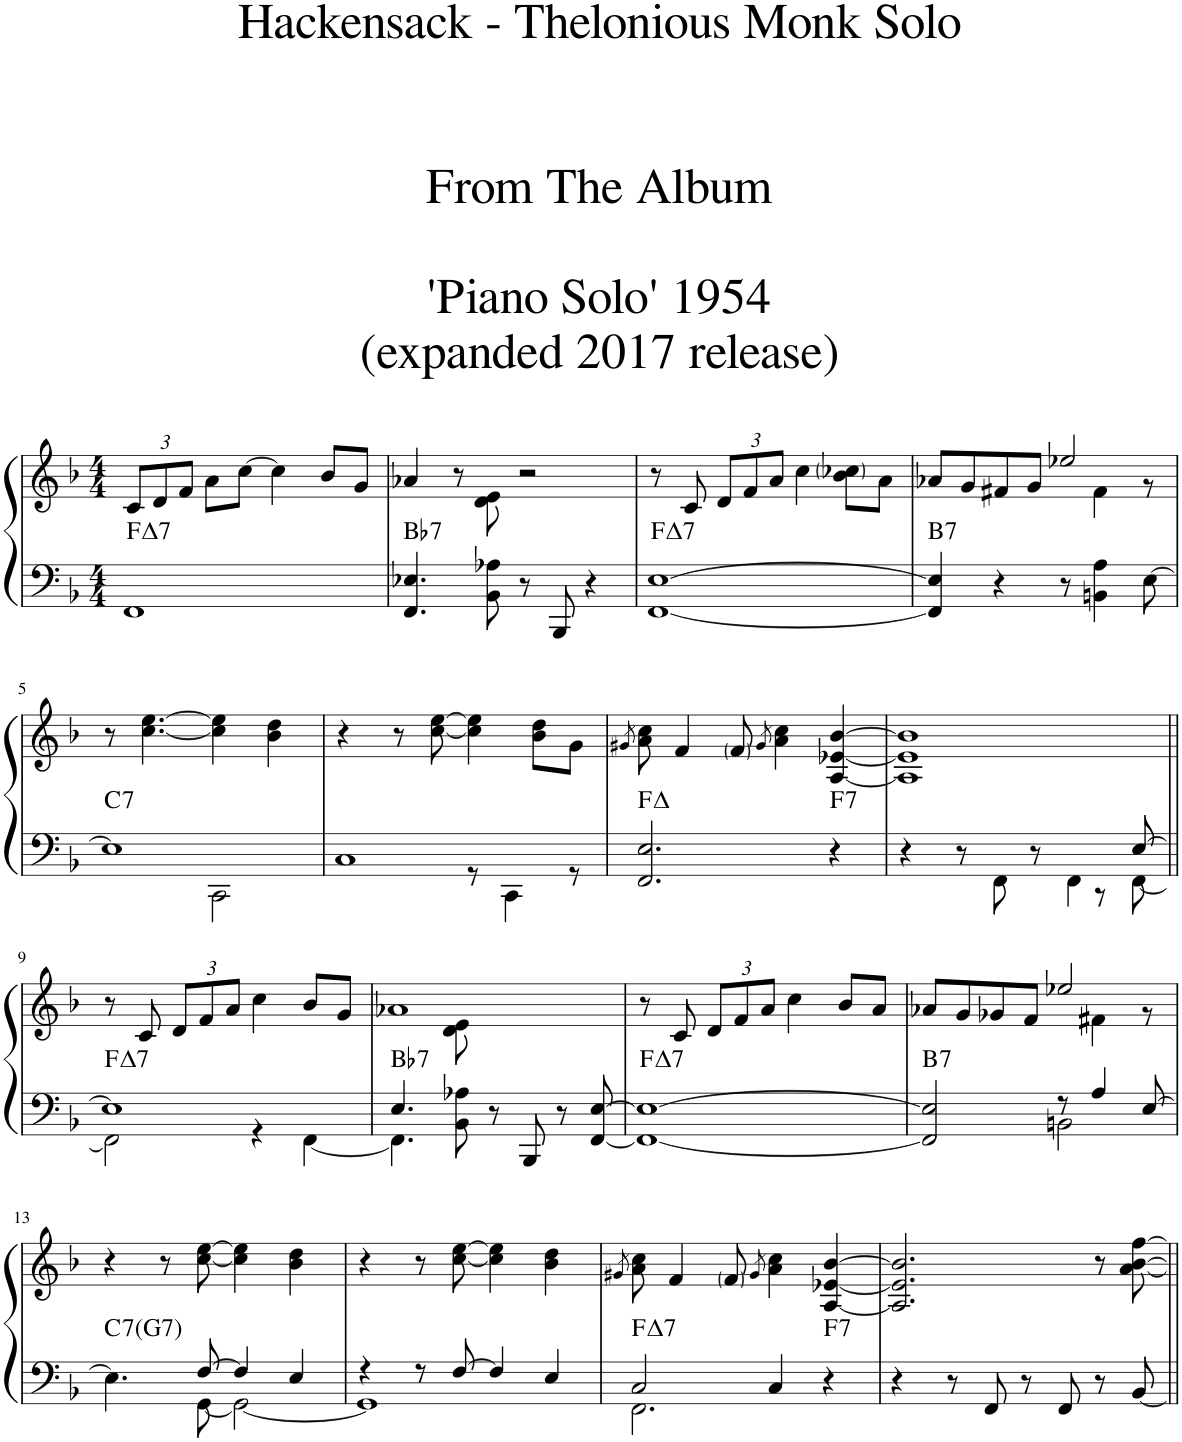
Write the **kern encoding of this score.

**kern	**kern	**harte
*part1	*part1	*part1
*staff2	*staff1	*
*I"Piano	*	*
*I'Pno.	*	*
*clefF4	*clefG2	*
*k[b-]	*k[b-]	*
*M4/4	*M4/4	*
*	*Xbrackettup	*
=1	=1	=1
!	!	!LO:H:kt=7
1FF	12c/L	F:maj7
.	12d/	.
.	12f/J	.
.	8a\L	.
.	[8cc\J	.
.	4cc\]	.
.	8b-/L	.
.	8g/J	.
=2	=2	=2
!	!	!LO:H:kt=7
4.FF/ 4.E-X/	4a-X/	Bb:7
.	8r	.
8BB-\ 8A-X\	8d\ 8e\	.
8r	2r	.
8BBB-/	.	.
4r	.	.
=3	=3	=3
!	!	!LO:H:kt=7
[1FF [1E	8r	F:maj7
.	8c/	.
.	12d/L	.
.	12f/	.
.	12a/J	.
.	4cc\	.
.	8b-\ 8cc-X\L	.
.	8a\J	.
=4	=4	=4
*	*^	*
!	!	!	!LO:H:kt=7
4FF/] 4E/]	8a-X/L	8ryy	B:7
*	*v	*v	*
.	8g/	.
4r	8f#X/	.
.	8g/J	.
8r	2ee-X/	.
*	*^	*
4BBn\ 4A\	.	4f#\	.
[8E\	.	8r	.
!!LO:LB:g=z
=5	=5	=5	=5
*^	*	*	*
!	!	!	!	!LO:H:kt=7
*	*	*v	*v	*
1E]	2ryy	8r	C:7
.	.	[4.cc\ [4.ee\	.
.	2CC\	4cc\] 4ee\]	.
.	.	4b-\ 4dd\	.
=6	=6	=6	=6
1C	2ryy	4r	.
.	.	8r	.
.	.	[8cc\ [8ee\	.
.	8r	4cc\] 4ee\]	.
.	4CC\	.	.
.	.	8b-\ 8dd\L	.
.	8r	8g\J	.
*v	*v	*	*
=7	=7	=7
.	8qg#X/	.
2.FF/ 2.E/	8a\ 8cc\	F:maj
.	4f/	.
.	8f/	.
.	8qg#/	.
.	4a\ 4cc\	.
!	!	!LO:H:kt=7
4r	[4A/ [4e-X/ [4b-/	F:7
=8	=8	=8
*^	*	*
4r	2.ryy	1A] 1e-] 1b-]	.
8r	.	.	.
8FF\	.	.	.
8r	.	.	.
4FF\	.	.	.
.	8r	.	.
[8E/	[8FF\	.	.
!!LO:LB:g=z
=9||	=9||	=9||	=9||
!	!	!	!LO:H:kt=7
1E]	2FF\]	8r	F:maj7
.	.	8c/	.
.	.	12d/L	.
.	.	12f/	.
.	.	12a/J	.
.	4r	4cc\	.
.	[4FF\	8b-/L	.
.	.	8g/J	.
=10	=10	=10	=10
*	*	*^	*
!	!	!	!	!LO:H:kt=7
4.E/	4.FF\]	1a-X	4.ryy	Bb:7
8BB-\ 8A-X\	2ryy	.	8d\ 8e\	.
8r	.	.	2ryy	.
8BBB-/	.	.	.	.
8r	.	.	.	.
[8FF/ [8E/	8ryy	.	.	.
*	*	*v	*v	*
=11	=11	=11	=11
!	!	!	!LO:H:kt=7
*v	*v	*	*
1FF_ 1E_	8r	F:maj7
.	8c/	.
.	12d/L	.
.	12f/	.
.	12a/J	.
.	4cc\	.
.	8b-/L	.
.	8a/J	.
=12	=12	=12
*^	*^	*
!	!	!	!	!LO:H:kt=7
2FF/] 2E/]	2ryy	8a-X/L	8ryy	B:7
*	*	*v	*v	*
.	.	8g/	.
.	.	8g-X/	.
.	.	8f/J	.
8r	2BBn\	2ee-X/	.
*	*	*^	*
4A/	.	.	4f#X\	.
[8E/	.	.	8r	.
!!LO:LB:g=z
=13	=13	=13	=13	=13
!	!	!	!	!LO:H:kt=7
*	*	*v	*v	*
4.E\]	4.ryy	4r	C:7
.	.	8r	.
[8F/	[8GG\	[8cc\ [8ee\	.
4F/]	2GG\_	4cc\] 4ee\]	.
4E/	.	4b-\ 4dd\	.
=14	=14	=14	=14
4r	1GG]	4r	.
8r	.	8r	.
[8F/	.	[8cc\ [8ee\	.
4F/]	.	4cc\] 4ee\]	.
4E/	.	4b-\ 4dd\	.
=15	=15	=15	=15
.	.	8qg#X/	.
!	!	!	!LO:H:kt=7
2C/	2.FF\	8a\ 8cc\	F:maj7
.	.	4f/	.
.	.	8f/	.
.	.	8qg#/	.
4C/	.	4a\ 4cc\	.
!	!	!	!LO:H:kt=7
4r	4ryy	[4A/ [4e-X/ [4b-/	F:7
*v	*v	*	*
=16	=16	=16
4r	2.A/] 2.e-/] 2.b-/]	.
8r	.	.
8FF/	.	.
8r	.	.
8FF/	.	.
8r	8r	.
[8BB-/	[8a\ [8b-\ [8ff\	.
=||	=||	=||
*-	*-	*-
